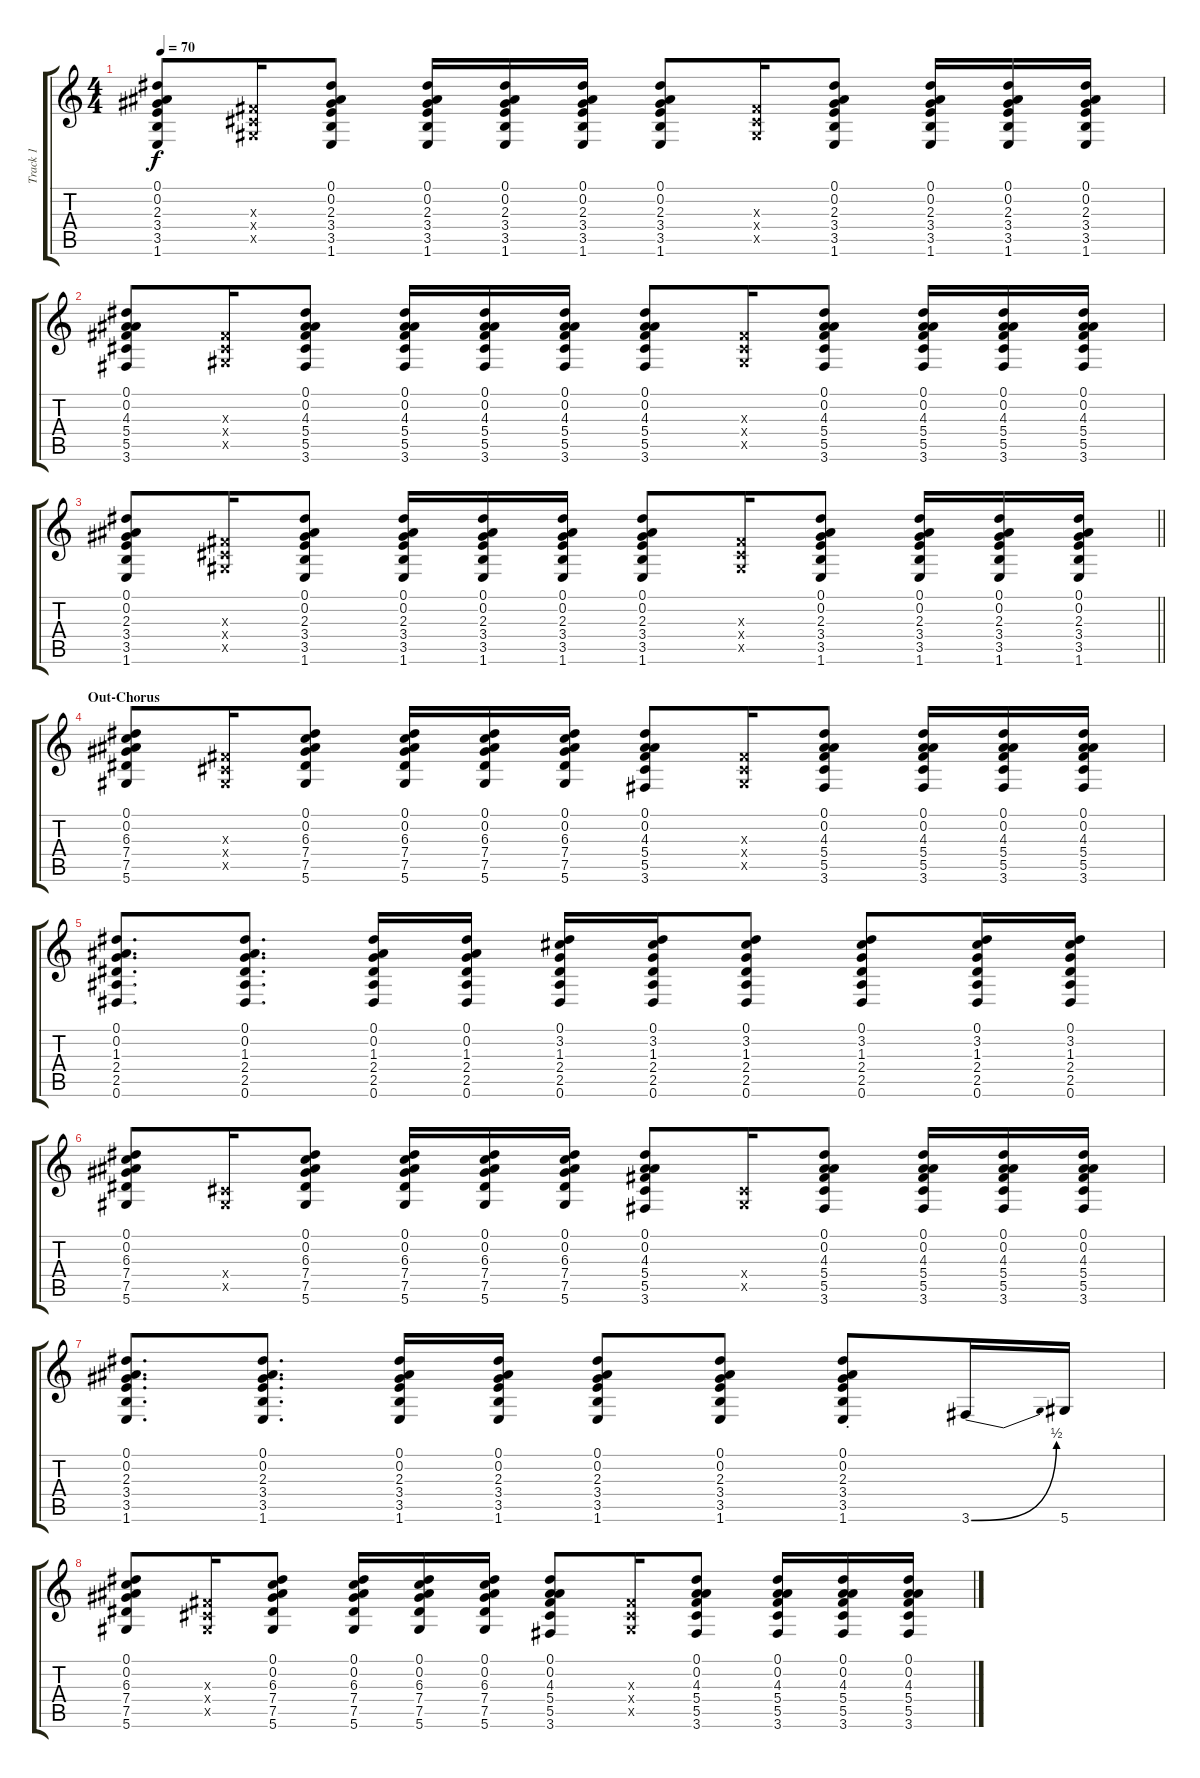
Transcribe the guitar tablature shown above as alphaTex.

\track ("Track 1" "Track 1") {instrument acousticguitarsteel}
\staff {score tabs}
\tuning (Eb4 Bb3 Gb3 Db3 Ab2 Eb2) {hide}
\ts (4 4)
\tempo 70
\clef g2
\ks c
(0.1 0.2 2.3 3.4 3.5 1.6).8{dy f} (0.3{x} 0.4{x} 0.5{x}).16 (0.1 0.2 2.3 3.4 3.5 1.6).8 (0.1 0.2 2.3 3.4 3.5 1.6).16 (0.1 0.2 2.3 3.4 3.5 1.6).16 (0.1 0.2 2.3 3.4 3.5 1.6).16 (0.1 0.2 2.3 3.4 3.5 1.6).8 (0.3{x} 0.4{x} 0.5{x}).16 (0.1 0.2 2.3 3.4 3.5 1.6).8 (0.1 0.2 2.3 3.4 3.5 1.6).16 (0.1 0.2 2.3 3.4 3.5 1.6).16 (0.1 0.2 2.3 3.4 3.5 1.6).16 |
(0.1 0.2 4.3 5.4 5.5 3.6).8 (0.3{x} 0.4{x} 0.5{x}).16 (0.1 0.2 4.3 5.4 5.5 3.6).8 (0.1 0.2 4.3 5.4 5.5 3.6).16 (0.1 0.2 4.3 5.4 5.5 3.6).16 (0.1 0.2 4.3 5.4 5.5 3.6).16 (0.1 0.2 4.3 5.4 5.5 3.6).8 (0.3{x} 0.4{x} 0.5{x}).16 (0.1 0.2 4.3 5.4 5.5 3.6).8 (0.1 0.2 4.3 5.4 5.5 3.6).16 (0.1 0.2 4.3 5.4 5.5 3.6).16 (0.1 0.2 4.3 5.4 5.5 3.6).16 |
\barLineRight lightlight
(0.1 0.2 2.3 3.4 3.5 1.6).8 (0.3{x} 0.4{x} 0.5{x}).16 (0.1 0.2 2.3 3.4 3.5 1.6).8 (0.1 0.2 2.3 3.4 3.5 1.6).16 (0.1 0.2 2.3 3.4 3.5 1.6).16 (0.1 0.2 2.3 3.4 3.5 1.6).16 (0.1 0.2 2.3 3.4 3.5 1.6).8 (0.3{x} 0.4{x} 0.5{x}).16 (0.1 0.2 2.3 3.4 3.5 1.6).8 (0.1 0.2 2.3 3.4 3.5 1.6).16 (0.1 0.2 2.3 3.4 3.5 1.6).16 (0.1 0.2 2.3 3.4 3.5 1.6).16 |
\section ("" "Out-Chorus")
(0.1 0.2 6.3 7.4 7.5 5.6).8 (0.3{x} 0.4{x} 0.5{x}).16 (0.1 0.2 6.3 7.4 7.5 5.6).8 (0.1 0.2 6.3 7.4 7.5 5.6).16 (0.1 0.2 6.3 7.4 7.5 5.6).16 (0.1 0.2 6.3 7.4 7.5 5.6).16 (0.1 0.2 4.3 5.4 5.5 3.6).8 (0.3{x} 0.4{x} 0.5{x}).16 (0.1 0.2 4.3 5.4 5.5 3.6).8 (0.1 0.2 4.3 5.4 5.5 3.6).16 (0.1 0.2 4.3 5.4 5.5 3.6).16 (0.1 0.2 4.3 5.4 5.5 3.6).16 |
(0.1 0.2 1.3 2.4 2.5 0.6).8{d} (0.1 0.2 1.3 2.4 2.5 0.6).8{d} (0.1 0.2 1.3 2.4 2.5 0.6).16 (0.1 0.2 1.3 2.4 2.5 0.6).16 (0.1 3.2 1.3 2.4 2.5 0.6).16 (0.1 3.2 1.3 2.4 2.5 0.6).16 (0.1 3.2 1.3 2.4 2.5 0.6).8 (0.1 3.2 1.3 2.4 2.5 0.6).8 (0.1 3.2 1.3 2.4 2.5 0.6).16 (0.1 3.2 1.3 2.4 2.5 0.6).16 |
(0.1 0.2 6.3 7.4 7.5 5.6).8 (0.4{x} 0.5{x}).16 (0.1 0.2 6.3 7.4 7.5 5.6).8 (0.1 0.2 6.3 7.4 7.5 5.6).16 (0.1 0.2 6.3 7.4 7.5 5.6).16 (0.1 0.2 6.3 7.4 7.5 5.6).16 (0.1 0.2 4.3 5.4 5.5 3.6).8 (0.4{x} 0.5{x}).16 (0.1 0.2 4.3 5.4 5.5 3.6).8 (0.1 0.2 4.3 5.4 5.5 3.6).16 (0.1 0.2 4.3 5.4 5.5 3.6).16 (0.1 0.2 4.3 5.4 5.5 3.6).16 |
(0.1 0.2 2.3 3.4 3.5 1.6).8{d} (0.1 0.2 2.3 3.4 3.5 1.6).8{d} (0.1 0.2 2.3 3.4 3.5 1.6).16 (0.1 0.2 2.3 3.4 3.5 1.6).16 (0.1 0.2 2.3 3.4 3.5 1.6).8 (0.1 0.2 2.3 3.4 3.5 1.6).8 (0.1{st} 0.2{st} 2.3{st} 3.4{st} 3.5{st} 1.6{st}).8 3.6{be (bend 0 0 60 2)}.16 5.6.16 |
(0.1 0.2 6.3 7.4 7.5 5.6).8 (0.3{x} 0.4{x} 0.5{x}).16 (0.1 0.2 6.3 7.4 7.5 5.6).8 (0.1 0.2 6.3 7.4 7.5 5.6).16 (0.1 0.2 6.3 7.4 7.5 5.6).16 (0.1 0.2 6.3 7.4 7.5 5.6).16 (0.1 0.2 4.3 5.4 5.5 3.6).8 (0.3{x} 0.4{x} 0.5{x}).16 (0.1 0.2 4.3 5.4 5.5 3.6).8 (0.1 0.2 4.3 5.4 5.5 3.6).16 (0.1 0.2 4.3 5.4 5.5 3.6).16 (0.1 0.2 4.3 5.4 5.5 3.6).16
